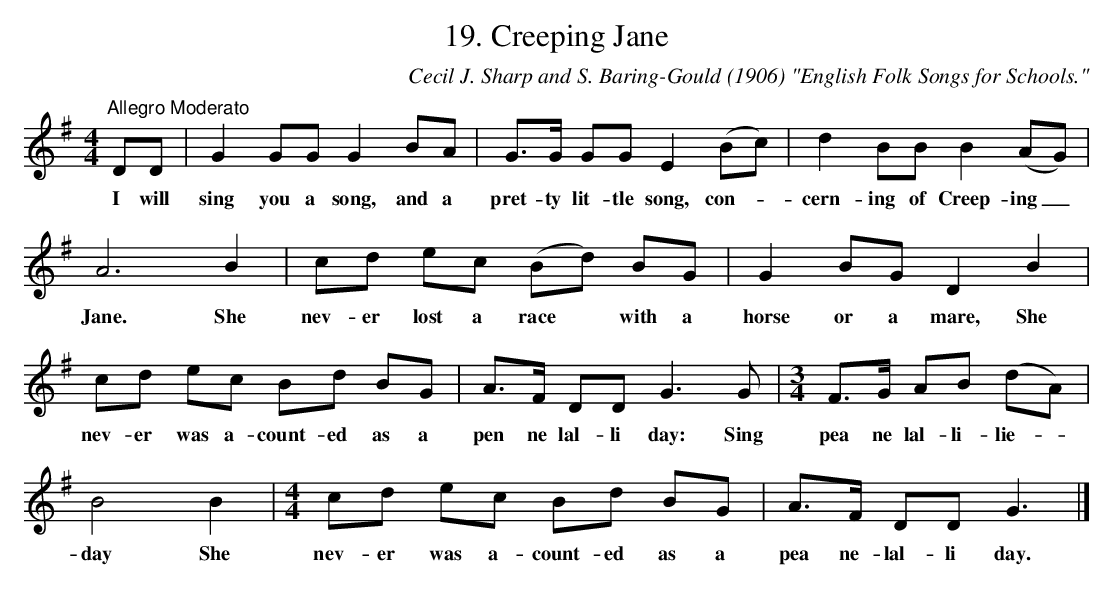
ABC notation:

X:1
T:19. Creeping Jane
C:Cecil J. Sharp and S. Baring-Gould (1906) "English Folk Songs for Schools."
L:1/8
M:4/4
K:G
"^Allegro Moderato" DD | G2 GG G2 BA | G>G GG E2 (Bc) | d2 BB B2 (AG) |$ A6 B2 | cd ec (Bd) BG |
w: I will|sing you a song, and a|pret- ty lit- tle song, con- *|cern- ing of Creep- ing _|Jane. She|nev- er lost a race * with a|
G2 BG D2 B2 |$ cd ec Bd BG | A>F DD G3 G |[M:3/4] F>G AB (dA) |$ B4 B2 |[M:4/4] cd ec Bd BG |
w: horse or a mare, She|nev- er was a- count- ed as a|pen ne lal- li day: Sing|pea ne lal- li- lie- *|day She|nev- er was a- count- ed as a|
A>F DD G3 |]
w: pea ne- lal- li day.|
